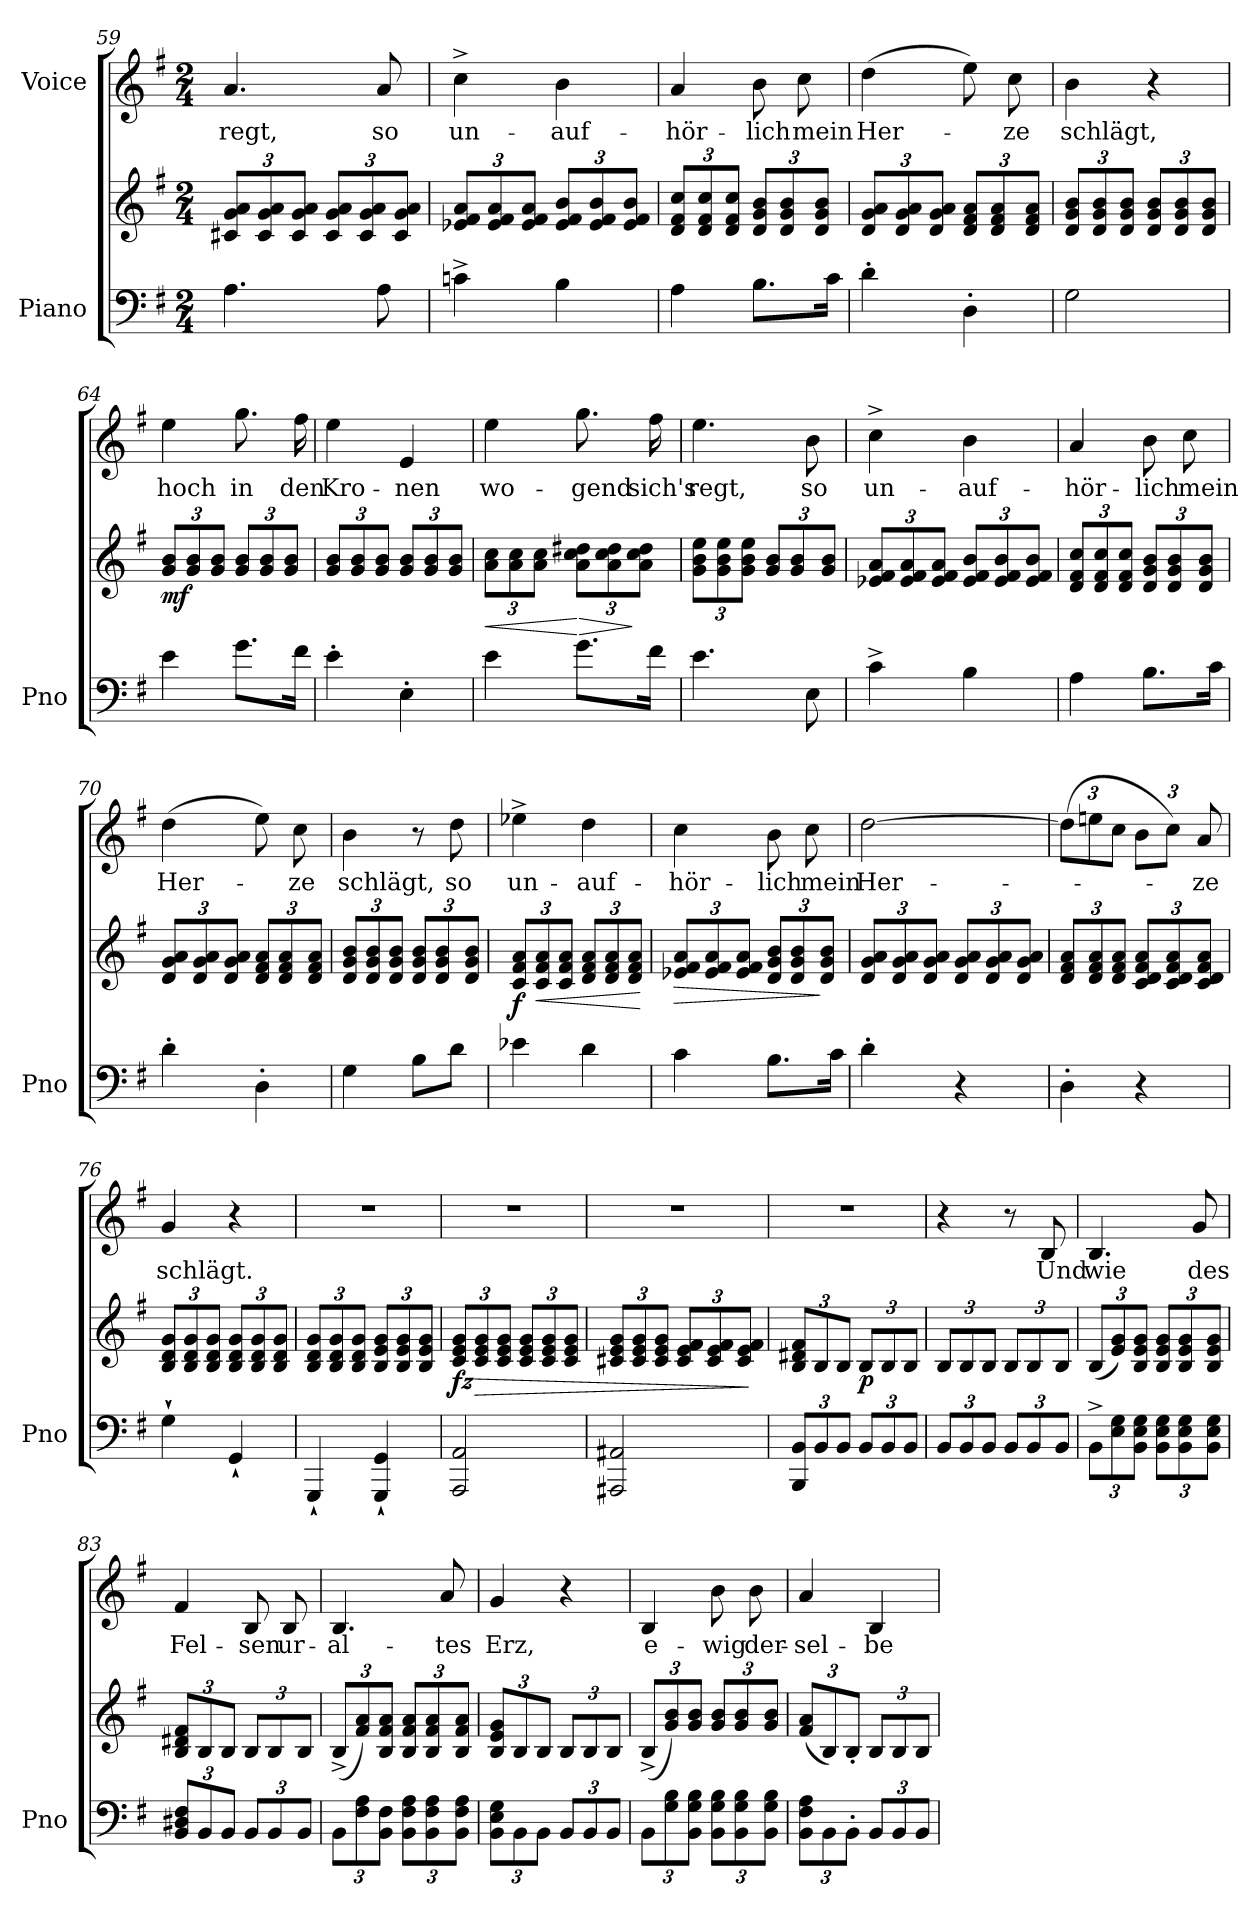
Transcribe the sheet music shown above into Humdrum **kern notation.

**kern	**kern	**dynam	**kern	**text
*part2	*part2	*part2	*part1	*part1
*staff3	*staff2	*staff2/3	*staff1	*staff1
*I"Piano	*	*	*I"Voice	*
*I'Pno	*	*	*	*
*clefF4	*clefG2	*	*clefG2	*
*k[f#]	*k[f#]	*	*k[f#]	*
*M2/4	*M2/4	*	*M2/4	*
*	*Xbrackettup	*	*	*
=59	=59	=59	=59	=59
!	!	!	!	!LO:LY:b
4.A\	12c#X/ 12g/ 12a/L	.	4.a/	regt,
.	12c#/ 12g/ 12a/	.	.	.
.	12c#/ 12g/ 12a/J	.	.	.
.	12c#/ 12g/ 12a/L	.	.	.
.	12c#/ 12g/ 12a/	.	.	.
!	!	!	!	!LO:LY:b
8A\	.	.	8a/	so
.	12c#/ 12g/ 12a/J	.	.	.
=60	=60	=60	=60	=60
!	!	!	!	!LO:LY:b
4cn^\	12e-X/ 12f#/ 12a/L	.	4cc^\	un-
.	12e-/ 12f#/ 12a/	.	.	.
.	12e-/ 12f#/ 12a/J	.	.	.
!	!	!	!	!LO:LY:b
4B\	12e-/ 12f#/ 12b/L	.	4b\	-auf-
.	12e-/ 12f#/ 12b/	.	.	.
.	12e-/ 12f#/ 12b/J	.	.	.
!!LO:LB:g=z
=61	=61	=61	=61	=61
!	!	!	!	!LO:LY:b
4A\	12d/ 12f#/ 12cc/L	.	4a/	-hör-
.	12d/ 12f#/ 12cc/	.	.	.
.	12d/ 12f#/ 12cc/J	.	.	.
!	!	!	!	!LO:LY:b
8.B\L	12d/ 12g/ 12b/L	.	8b\	-lich
.	12d/ 12g/ 12b/	.	.	.
!	!	!	!	!LO:LY:b
.	.	.	8cc\	mein
.	12d/ 12g/ 12b/J	.	.	.
16c\Jk	.	.	.	.
=62	=62	=62	=62	=62
!	!	!	!	!LO:LY:b
4d'\	12d/ 12g/ 12a/L	.	(>4dd\	Her-
.	12d/ 12g/ 12a/	.	.	.
.	12d/ 12g/ 12a/J	.	.	.
4D'\	12d/ 12f#/ 12a/L	.	8ee\)	.
.	12d/ 12f#/ 12a/	.	.	.
!	!	!	!	!LO:LY:b
.	.	.	8cc\	-ze
.	12d/ 12f#/ 12a/J	.	.	.
=63	=63	=63	=63	=63
!	!	!	!	!LO:LY:b
2G\	12d/ 12g/ 12b/L	.	4b\	schlägt,
.	12d/ 12g/ 12b/	.	.	.
.	12d/ 12g/ 12b/J	.	.	.
.	12d/ 12g/ 12b/L	.	4r	.
.	12d/ 12g/ 12b/	.	.	.
.	12d/ 12g/ 12b/J	.	.	.
=64	=64	=64	=64	=64
!	!	!LO:DY:b	!	!LO:LY:b
4e\	12g/ 12b/L	mf	4ee\	hoch
.	12g/ 12b/	.	.	.
.	12g/ 12b/J	.	.	.
!	!	!	!	!LO:LY:b
8.g\L	12g/ 12b/L	.	8.gg\	in
.	12g/ 12b/	.	.	.
.	12g/ 12b/J	.	.	.
!	!	!	!	!LO:LY:b
16f#\Jk	.	.	16ff#\	den
!!LO:PB:g=z
=65	=65	=65	=65	=65
!	!	!	!	!LO:LY:b
4e'\	12g/ 12b/L	.	4ee\	Kro-
.	12g/ 12b/	.	.	.
.	12g/ 12b/J	.	.	.
!	!	!	!	!LO:LY:b
4E'\	12g/ 12b/L	.	4e/	-nen
.	12g/ 12b/	.	.	.
.	12g/ 12b/J	.	.	.
=66	=66	=66	=66	=66
!	!	!LO:HP:b	!	!LO:LY:b
4e\	12a\ 12cc\L	<	4ee\	wo-
.	12a\ 12cc\	.	.	.
.	12a\ 12cc\J	.	.	.
!	!	!LO:HP:n=1:b	!	!LO:LY:b
8.g\L	12a\ 12cc\ 12dd#X\L	[ >	8.gg\	-gend
.	12a\ 12cc\ 12dd#\	.	.	.
.	12a\ 12cc\ 12dd#\J	]	.	.
!	!	!	!	!LO:LY:b
16f#\Jk	.	.	16ff#\	sich's
=67	=67	=67	=67	=67
!	!	!	!	!LO:LY:b
4.e\	12g\ 12b\ 12ee\L	.	4.ee\	regt,
.	12g\ 12b\ 12ee\	.	.	.
.	12g\ 12b\ 12ee\J	.	.	.
.	12g/ 12b/L	.	.	.
.	12g/ 12b/	.	.	.
!	!	!	!	!LO:LY:b
8E\	.	.	8b\	so
.	12g/ 12b/J	.	.	.
=68	=68	=68	=68	=68
!	!	!	!	!LO:LY:b
4c^\	12e-X/ 12f#/ 12a/L	.	4cc^\	un-
.	12e-/ 12f#/ 12a/	.	.	.
.	12e-/ 12f#/ 12a/J	.	.	.
!	!	!	!	!LO:LY:b
4B\	12e-/ 12f#/ 12b/L	.	4b\	-auf-
.	12e-/ 12f#/ 12b/	.	.	.
.	12e-/ 12f#/ 12b/J	.	.	.
!!LO:LB:g=z
=69	=69	=69	=69	=69
!	!	!	!	!LO:LY:b
4A\	12d/ 12f#/ 12cc/L	.	4a/	-hör-
.	12d/ 12f#/ 12cc/	.	.	.
.	12d/ 12f#/ 12cc/J	.	.	.
!	!	!	!	!LO:LY:b
8.B\L	12d/ 12g/ 12b/L	.	8b\	-lich
.	12d/ 12g/ 12b/	.	.	.
!	!	!	!	!LO:LY:b
.	.	.	8cc\	mein
.	12d/ 12g/ 12b/J	.	.	.
16c\Jk	.	.	.	.
=70	=70	=70	=70	=70
!	!	!	!	!LO:LY:b
4d'\	12d/ 12g/ 12a/L	.	(>4dd\	Her-
.	12d/ 12g/ 12a/	.	.	.
.	12d/ 12g/ 12a/J	.	.	.
4D'\	12d/ 12f#/ 12a/L	.	8ee\)	.
.	12d/ 12f#/ 12a/	.	.	.
!	!	!	!	!LO:LY:b
.	.	.	8cc\	-ze
.	12d/ 12f#/ 12a/J	.	.	.
=71	=71	=71	=71	=71
!	!	!	!	!LO:LY:b
4G\	12d/ 12g/ 12b/L	.	4b\	schlägt,
.	12d/ 12g/ 12b/	.	.	.
.	12d/ 12g/ 12b/J	.	.	.
8B\L	12d/ 12g/ 12b/L	.	8r	.
.	12d/ 12g/ 12b/	.	.	.
!	!	!	!	!LO:LY:b
8d\J	.	.	8dd\	so
.	12d/ 12g/ 12b/J	.	.	.
=72	=72	=72	=72	=72
!	!	!LO:DY:b	!	!LO:LY:b
4e-X\	12c/ 12f#/ 12a/L	f	4ee-X^\	un-
!	!	!LO:HP:b	!	!
.	12c/ 12f#/ 12a/	<	.	.
.	12c/ 12f#/ 12a/J	.	.	.
!	!	!	!	!LO:LY:b
4d\	12d/ 12f#/ 12a/L	.	4dd\	-auf-
.	12d/ 12f#/ 12a/	.	.	.
.	12d/ 12f#/ 12a/J	.	.	.
.	.	[	.	.
!!LO:LB:g=z
=73	=73	=73	=73	=73
!	!	!LO:HP:b	!	!LO:LY:b
4c\	12e-X/ 12f#/ 12a/L	>	4cc\	-hör-
.	12e-/ 12f#/ 12a/	.	.	.
.	12e-/ 12f#/ 12a/J	.	.	.
!	!	!	!	!LO:LY:b
8.B\L	12d/ 12g/ 12b/L	.	8b\	-lich
.	12d/ 12g/ 12b/	.	.	.
!	!	!	!	!LO:LY:b
.	.	.	8cc\	mein
.	12d/ 12g/ 12b/J	]	.	.
16c\Jk	.	.	.	.
=74	=74	=74	=74	=74
!	!	!	!	!LO:LY:b
4d'\	12d/ 12g/ 12a/L	.	[2dd\	Her-
.	12d/ 12g/ 12a/	.	.	.
.	12d/ 12g/ 12a/J	.	.	.
4r	12d/ 12g/ 12a/L	.	.	.
.	12d/ 12g/ 12a/	.	.	.
.	12d/ 12g/ 12a/J	.	.	.
=75	=75	=75	=75	=75
*	*	*	*Xbrackettup	*
4D'\	12d/ 12f#/ 12a/L	.	(>12dd\L]	.
.	12d/ 12f#/ 12a/	.	12een\	.
.	12d/ 12f#/ 12a/J	.	12cc\J	.
4r	12c/ 12d/ 12f#/ 12a/L	.	12b\L	.
.	12c/ 12d/ 12f#/ 12a/	.	12cc\J)	.
!	!	!	!	!LO:LY:b
.	12c/ 12d/ 12f#/ 12a/J	.	12a/	-ze
=76	=76	=76	=76	=76
!	!	!	!	!LO:LY:b
4G`\	12B/ 12d/ 12g/L	.	4g/	schlägt.
.	12B/ 12d/ 12g/	.	.	.
.	12B/ 12d/ 12g/J	.	.	.
4GG`/	12B/ 12d/ 12g/L	.	4r	.
.	12B/ 12d/ 12g/	.	.	.
.	12B/ 12d/ 12g/J	.	.	.
!!LO:LB:g=z
=77	=77	=77	=77	=77
4GGG`/	12B/ 12d/ 12g/L	.	2r	.
.	12B/ 12d/ 12g/	.	.	.
.	12B/ 12d/ 12g/J	.	.	.
4GGG/` 4GG/`	12B/ 12e/ 12g/L	.	.	.
.	12B/ 12e/ 12g/	.	.	.
.	12B/ 12e/ 12g/J	.	.	.
=78	=78	=78	=78	=78
!	!	!LO:DY:b	!	!
2AAA/ 2AA/	12c/ 12e/ 12g/L	fz	2r	.
!	!	!LO:HP:b	!	!
.	12c/ 12e/ 12g/	>	.	.
.	12c/ 12e/ 12g/J	.	.	.
.	12c/ 12e/ 12g/L	.	.	.
.	12c/ 12e/ 12g/	.	.	.
.	12c/ 12e/ 12g/J	.	.	.
=79	=79	=79	=79	=79
2AAA#X/ 2AA#X/	12c#X/ 12e/ 12g/L	.	2r	.
.	12c#/ 12e/ 12g/	.	.	.
.	12c#/ 12e/ 12g/J	.	.	.
.	12c#/ 12e/ 12f#/L	.	.	.
.	12c#/ 12e/ 12f#/	.	.	.
.	12c#/ 12e/ 12f#/J	.	.	.
.	.	]	.	.
=80	=80	=80	=80	=80
*Xbrackettup	*	*	*	*
12BBB/ 12BB/L	12B/ 12d#X/ 12f#/L	.	2r	.
12BB/	12B/	.	.	.
12BB/J	12B/J	.	.	.
!	!	!LO:DY:b	!	!
12BB/L	12B/L	p	.	.
12BB/	12B/	.	.	.
12BB/J	12B/J	.	.	.
!!LO:PB:g=z
=81	=81	=81	=81	=81
12BB/L	12B/L	.	4r	.
12BB/	12B/	.	.	.
12BB/J	12B/J	.	.	.
12BB/L	12B/L	.	8r	.
12BB/	12B/	.	.	.
!	!	!	!	!LO:LY:b
.	.	.	8B/	Und
12BB/J	12B/J	.	.	.
=82	=82	=82	=82	=82
!	!	!	!	!LO:LY:b
12BB^\L	(<12B/L	.	4.B/	wie
12E\ 12G\	12e/ 12g/)	.	.	.
12BB\ 12E\ 12G\J	12B/ 12e/ 12g/J	.	.	.
12BB\ 12E\ 12G\L	12B/ 12e/ 12g/L	.	.	.
12BB\ 12E\ 12G\	12B/ 12e/ 12g/	.	.	.
!	!	!	!	!LO:LY:b
.	.	.	8g/	des
12BB\ 12E\ 12G\J	12B/ 12e/ 12g/J	.	.	.
=83	=83	=83	=83	=83
!	!	!	!	!LO:LY:b
12BB/ 12D#X/ 12F#/L	12B/ 12d#X/ 12f#/L	.	4f#/	Fel-
12BB/	12B/	.	.	.
12BB/J	12B/J	.	.	.
!	!	!	!	!LO:LY:b
12BB/L	12B/L	.	8B/	-sen
12BB/	12B/	.	.	.
!	!	!	!	!LO:LY:b
.	.	.	8B/	ur-
12BB/J	12B/J	.	.	.
=84	=84	=84	=84	=84
!	!	!	!	!LO:LY:b
12BB\L	(<12B^/L	.	4.B/	-al-
12F#\ 12A\	12f#/ 12a/)	.	.	.
12BB\ 12F#\J	12B/ 12f#/ 12a/J	.	.	.
12BB\ 12F#\ 12A\L	12B/ 12f#/ 12a/L	.	.	.
12BB\ 12F#\ 12A\	12B/ 12f#/ 12a/	.	.	.
!	!	!	!	!LO:LY:b
.	.	.	8a/	-tes
12BB\ 12F#\ 12A\J	12B/ 12f#/ 12a/J	.	.	.
!!LO:LB:g=z
=85	=85	=85	=85	=85
!	!	!	!	!LO:LY:b
12BB\ 12E\ 12G\L	12B/ 12e/ 12g/L	.	4g/	Erz,
12BB\	12B/	.	.	.
12BB\J	12B/J	.	.	.
12BB/L	12B/L	.	4r	.
12BB/	12B/	.	.	.
12BB/J	12B/J	.	.	.
=86	=86	=86	=86	=86
!	!	!	!	!LO:LY:b
12BB\L	(<12B^/L	.	4B/	e-
12G\ 12B\	12g/ 12b/)	.	.	.
12BB\ 12G\ 12B\J	12g/ 12b/J	.	.	.
!	!	!	!	!LO:LY:b
12BB\ 12G\ 12B\L	12g/ 12b/L	.	8b\	-wig
12BB\ 12G\ 12B\	12g/ 12b/	.	.	.
!	!	!	!	!LO:LY:b
.	.	.	8b\	der-
12BB\ 12G\ 12B\J	12g/ 12b/J	.	.	.
=87	=87	=87	=87	=87
!	!	!	!	!LO:LY:b
12BB\ 12F#\ 12A\L	(<12f#/ 12a/L	.	4a/	-sel-
12BB\	12B/)	.	.	.
12BB'\J	12B'/J	.	.	.
!	!	!	!	!LO:LY:b
12BB/L	12B/L	.	4B/	-be
12BB/	12B/	.	.	.
12BB/J	12B/J	.	.	.
=	=	=	=	=
*-	*-	*-	*-	*-
